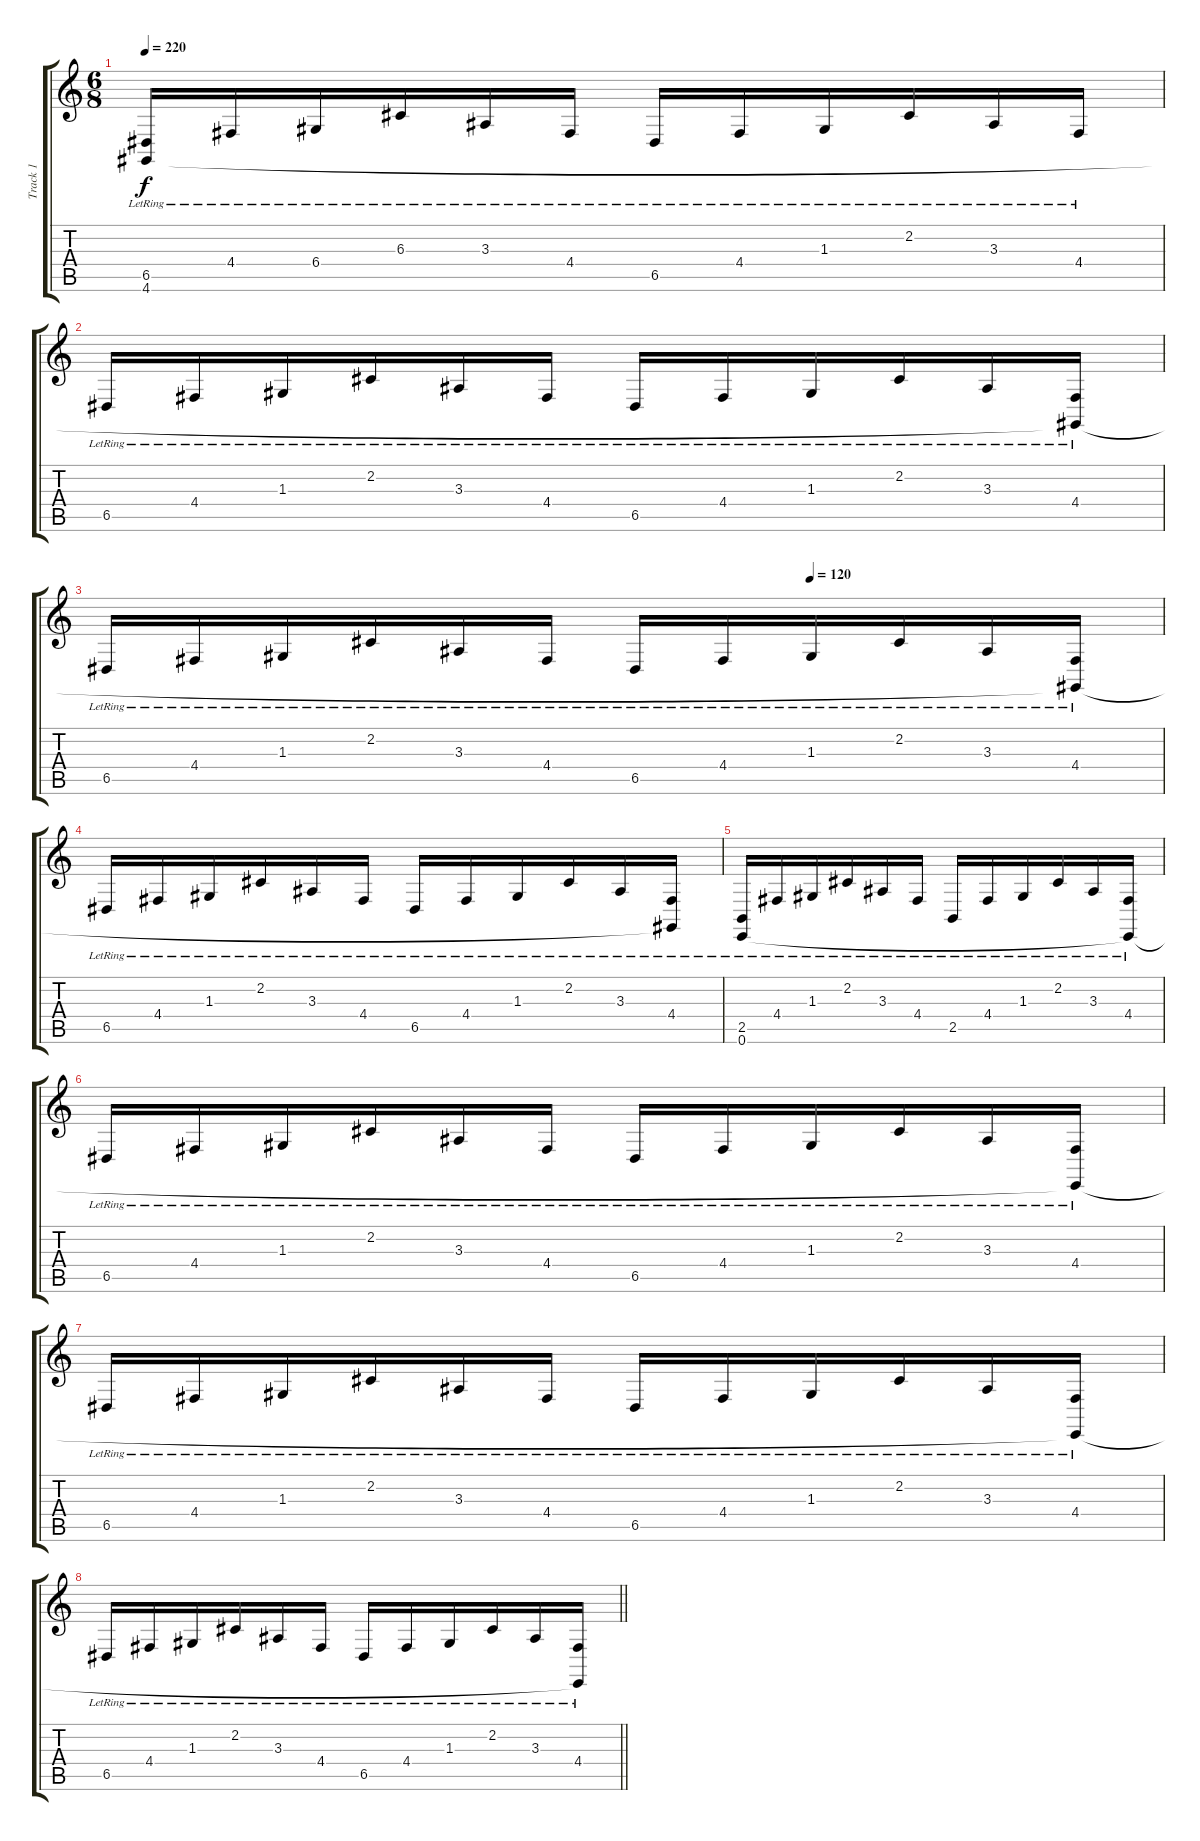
\track ("Track 1" "Track 1") {instrument electricpiano1}
\staff {score tabs}
\tuning (E4 B3 G3 D3 A2 E2) {hide}
\ts (6 8)
\tempo 220
\clef g2
\ks c
(6.5{lr} 4.6{lr}).16{dy f} 4.4{lr}.16 6.4{lr}.16 6.3{lr}.16 3.3{lr}.16 4.4{lr}.16 6.5{lr}.16 4.4{lr}.16 1.3{lr}.16 2.2{lr}.16 3.3{lr}.16 4.4{lr}.16 |
6.5{lr}.16{volume 4} 4.4{lr}.16 1.3{lr}.16 2.2{lr}.16 3.3{lr}.16 4.4{lr}.16 6.5{lr}.16 4.4{lr}.16 1.3{lr}.16 2.2{lr}.16 3.3{lr}.16 (4.4{lr} 4.6{t}).16 |
\tempo (120 0.6666666666666666)
6.5{lr}.16 4.4{lr}.16 1.3{lr}.16 2.2{lr}.16 3.3{lr}.16 4.4{lr}.16 6.5{lr}.16 4.4{lr}.16 1.3{lr}.16 2.2{lr}.16 3.3{lr}.16 (4.4{lr} 4.6{t}).16 |
6.5{lr}.16 4.4{lr}.16 1.3{lr}.16 2.2{lr}.16 3.3{lr}.16 4.4{lr}.16 6.5{lr}.16 4.4{lr}.16 1.3{lr}.16 2.2{lr}.16 3.3{lr}.16{volume 8} (4.4{lr} 4.6{t}).16 |
(2.5{lr} 0.6{lr}).16 4.4{lr}.16 1.3{lr}.16 2.2{lr}.16 3.3{lr}.16 4.4{lr}.16 2.5{lr}.16 4.4{lr}.16 1.3{lr}.16 2.2{lr}.16 3.3{lr}.16 (4.4{lr} 0.6{t}).16 |
6.5{lr}.16 4.4{lr}.16 1.3{lr}.16 2.2{lr}.16 3.3{lr}.16 4.4{lr}.16 6.5{lr}.16{volume 13} 4.4{lr}.16 1.3{lr}.16 2.2{lr}.16 3.3{lr}.16 (4.4{lr} 0.6{t}).16 |
6.5{lr}.16 4.4{lr}.16 1.3{lr}.16 2.2{lr}.16 3.3{lr}.16 4.4{lr}.16 6.5{lr}.16 4.4{lr}.16 1.3{lr}.16 2.2{lr}.16 3.3{lr}.16 (4.4{lr} 0.6{t}).16 |
\barLineRight lightlight
6.5{lr}.16 4.4{lr}.16 1.3{lr}.16 2.2{lr}.16 3.3{lr}.16 4.4{lr}.16 6.5{lr}.16 4.4{lr}.16 1.3{lr}.16 2.2{lr}.16 3.3{lr}.16 (4.4{lr} 0.6{t}).16
